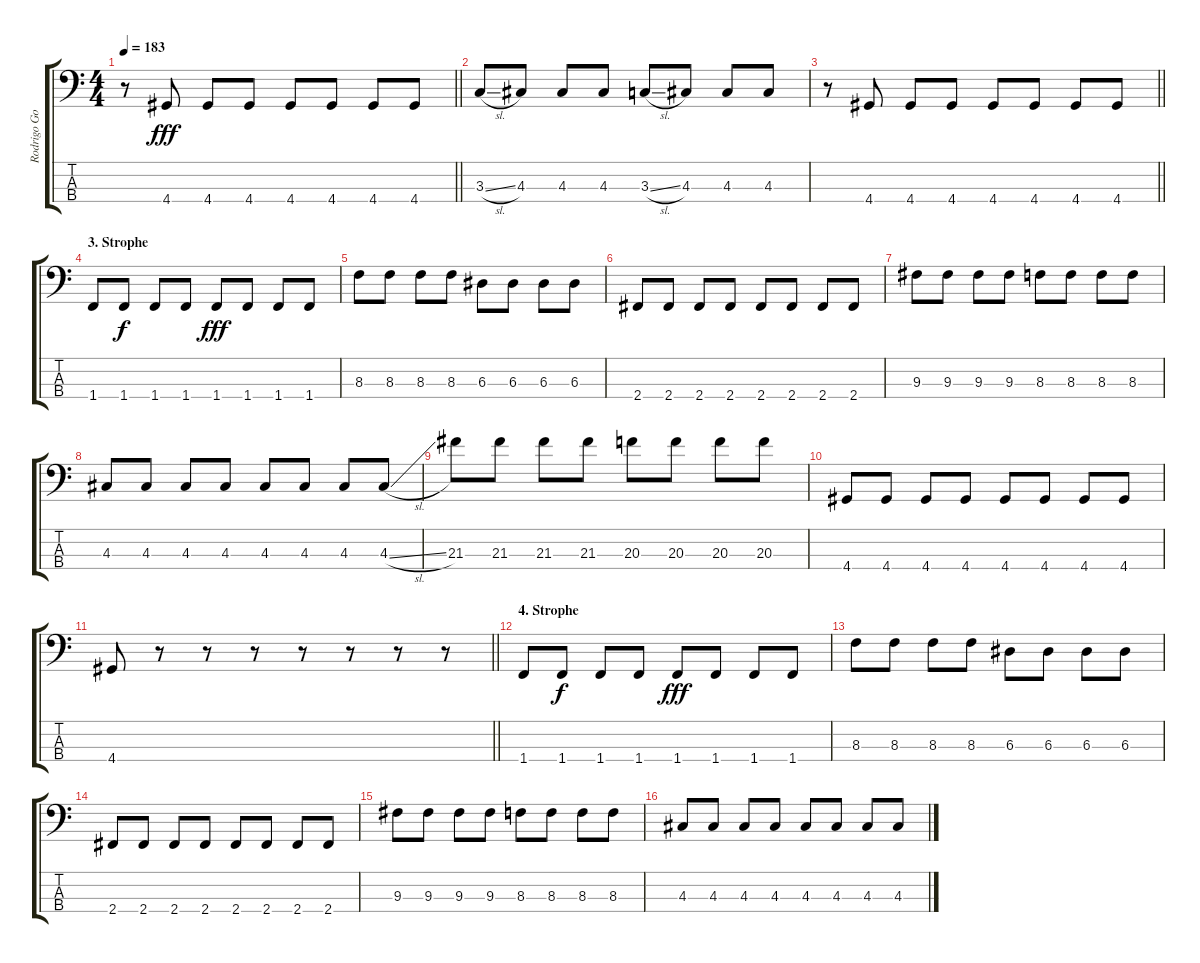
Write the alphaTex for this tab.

\track ("Rodrigo Gonzalez" "Rodrigo Go") {instrument electricbassfinger}
\staff {score tabs}
\tuning (G2 D2 A1 E1) {hide}
\ts (4 4)
\tempo 183
\clef f4
\barLineRight lightlight
\ks c
r.8{dy fff} 4.4.8 4.4.8 4.4.8 4.4.8 4.4.8 4.4.8 4.4.8 |
3.3{sl}.8 4.3.8 4.3.8 4.3.8 3.3{sl}.8 4.3.8 4.3.8 4.3.8 |
\barLineRight lightlight
r.8 4.4.8 4.4.8 4.4.8 4.4.8 4.4.8 4.4.8 4.4.8 |
\section ("" "3. Strophe")
1.4.8 1.4.8{dy f} 1.4.8 1.4.8 1.4.8{dy fff} 1.4.8 1.4.8 1.4.8 |
8.3.8 8.3.8 8.3.8 8.3.8 6.3.8 6.3.8 6.3.8 6.3.8 |
2.4.8 2.4.8 2.4.8 2.4.8 2.4.8 2.4.8 2.4.8 2.4.8 |
9.3.8 9.3.8 9.3.8 9.3.8 8.3.8 8.3.8 8.3.8 8.3.8 |
4.3.8 4.3.8 4.3.8 4.3.8 4.3.8 4.3.8 4.3.8 4.3{sl}.8 |
21.3.8 21.3.8 21.3.8 21.3.8 20.3.8 20.3.8 20.3.8 20.3.8 |
4.4.8 4.4.8 4.4.8 4.4.8 4.4.8 4.4.8 4.4.8 4.4.8 |
\barLineRight lightlight
4.4.8 r.8 r.8 r.8 r.8 r.8 r.8 r.8 |
\section ("" "4. Strophe")
1.4.8 1.4.8{dy f} 1.4.8 1.4.8 1.4.8{dy fff} 1.4.8 1.4.8 1.4.8 |
8.3.8 8.3.8 8.3.8 8.3.8 6.3.8 6.3.8 6.3.8 6.3.8 |
2.4.8 2.4.8 2.4.8 2.4.8 2.4.8 2.4.8 2.4.8 2.4.8 |
9.3.8 9.3.8 9.3.8 9.3.8 8.3.8 8.3.8 8.3.8 8.3.8 |
4.3.8 4.3.8 4.3.8 4.3.8 4.3.8 4.3.8 4.3.8 4.3{sl}.8
